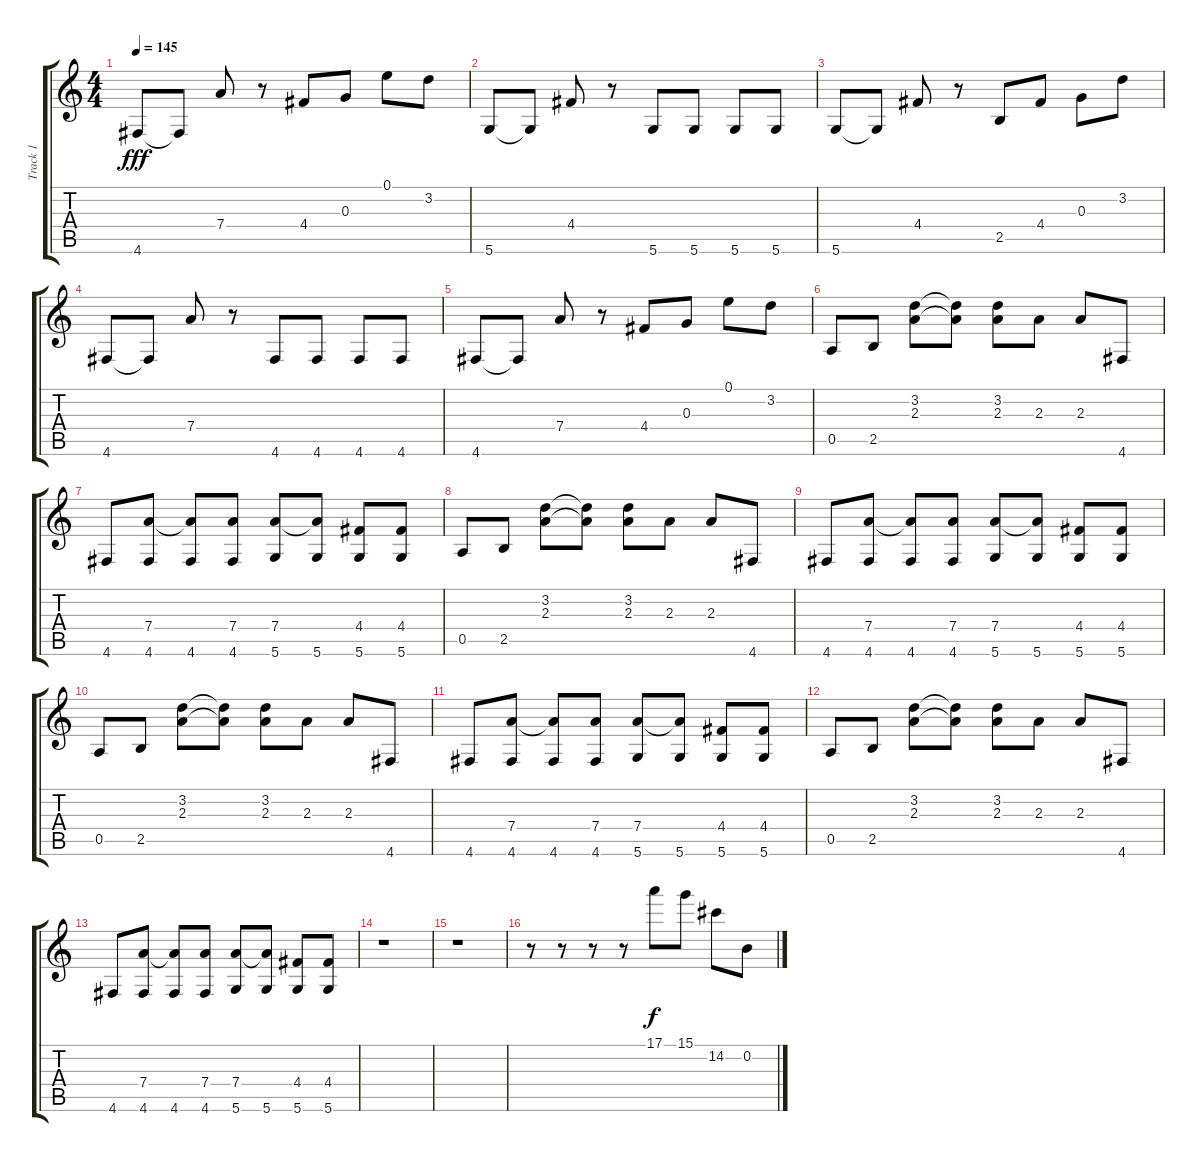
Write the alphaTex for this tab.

\track ("Track 1" "Track 1") {instrument distortionguitar}
\staff {score tabs}
\tuning (E4 B3 G3 D3 A2 D2) {hide}
\ts (4 4)
\tempo 145
\clef g2
\ks c
4.6.8{dy fff} 4.6{t}.8 7.4.8 r.8 4.4.8 0.3.8 0.1.8 3.2.8 |
5.6.8 5.6{t}.8 4.4.8 r.8 5.6.8 5.6.8 5.6.8 5.6.8 |
5.6.8 5.6{t}.8 4.4.8 r.8 2.5.8 4.4.8 0.3.8 3.2.8 |
4.6.8 4.6{t}.8 7.4.8 r.8 4.6.8 4.6.8 4.6.8 4.6.8 |
4.6.8 4.6{t}.8 7.4.8 r.8 4.4.8 0.3.8 0.1.8 3.2.8 |
0.5.8 2.5.8 (3.2 2.3).8 (3.2{t} 2.3{t}).8 (3.2 2.3).8 2.3.8 2.3.8 4.6.8 |
4.6.8 (7.4 4.6).8 (7.4{t} 4.6).8 (7.4 4.6).8 (7.4 5.6).8 (7.4{t} 5.6).8 (4.4 5.6).8 (4.4 5.6).8 |
0.5.8 2.5.8 (3.2 2.3).8 (3.2{t} 2.3{t}).8 (3.2 2.3).8 2.3.8 2.3.8 4.6.8 |
4.6.8 (7.4 4.6).8 (7.4{t} 4.6).8 (7.4 4.6).8 (7.4 5.6).8 (7.4{t} 5.6).8 (4.4 5.6).8 (4.4 5.6).8 |
0.5.8 2.5.8 (3.2 2.3).8 (3.2{t} 2.3{t}).8 (3.2 2.3).8 2.3.8 2.3.8 4.6.8 |
4.6.8 (7.4 4.6).8 (7.4{t} 4.6).8 (7.4 4.6).8 (7.4 5.6).8 (7.4{t} 5.6).8 (4.4 5.6).8 (4.4 5.6).8 |
0.5.8 2.5.8 (3.2 2.3).8 (3.2{t} 2.3{t}).8 (3.2 2.3).8 2.3.8 2.3.8 4.6.8 |
4.6.8 (7.4 4.6).8 (7.4{t} 4.6).8 (7.4 4.6).8 (7.4 5.6).8 (7.4{t} 5.6).8 (4.4 5.6).8 (4.4 5.6).8 |
r.1 |
r.1 |
r.8 r.8 r.8 r.8 17.1.8{dy f} 15.1.8 14.2.8 0.2.8
